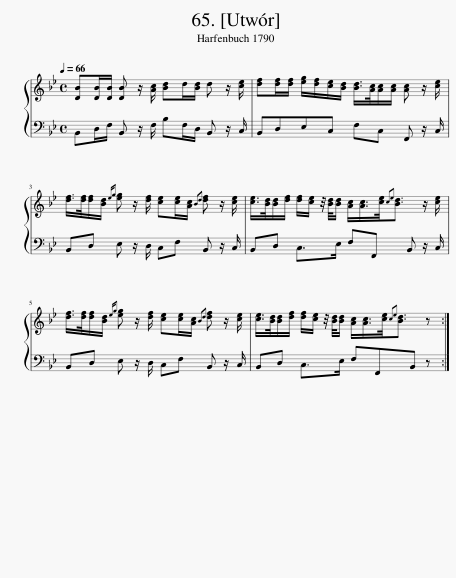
X:1
%%score { 1 | 2 }
L:1/8
Q:1/4=66
M:4/4
I:linebreak $
K:Bb
V:1 treble
V:2 bass
V:1
 [DB][DB]/[DB]/ [DB] z/ [Ac]/ [Bd]d/[Bd]/ d z/ [ce]/ | [df][df]/[df]/ [eg]/[df]/[ce]/[Bd]/ [Bd]/>[Ac]/[Ac]/[Ac]/ [Ac] z/ [ce]/ |$ [df]/>[df]/[df]/[Bd]/{eg} [eg] z/ [df]/ [ce][ce]/[Ac]/{Bd} [df] z/ [ce]/ | [ce]/>[Bd]/[Bd]/[df]/ [df]/[ce]/ z/4 [Bd]/4[Bd]/ [Ac]/[Ac]/>[ce]/{ce}[Bd]3/2 z/ [ce]/ |$ [df]/>[df]/[df]/[Bd]/{eg} [eg] z/ [df]/ [ce][ce]/[Ac]/{Bd} [df] z/ [ce]/ | %5
 [ce]/>[Bd]/[Bd]/[df]/ [df]/[ce]/ z/4 [Bd]/4[Bd]/ [Ac]/[Ac]/>[ce]/{ce}[Bd]3/2 z :| %6
V:2
 B,,D,/F,/ B,, z/ F,/ B,F,/D,/ B,, z/ C,/ | B,,D,E,C, F,C, F,, z/ C,/ |$ B,,D, E, z/ D,/ C,F, B,, z/ C,/ | B,,D, C,>E, F,F,, B,, z/ C,/ |$ B,,D, E, z/ D,/ C,F, B,, z/ C,/ | %5
 B,,D, C,>E, F,F,,B,, z :| %6
